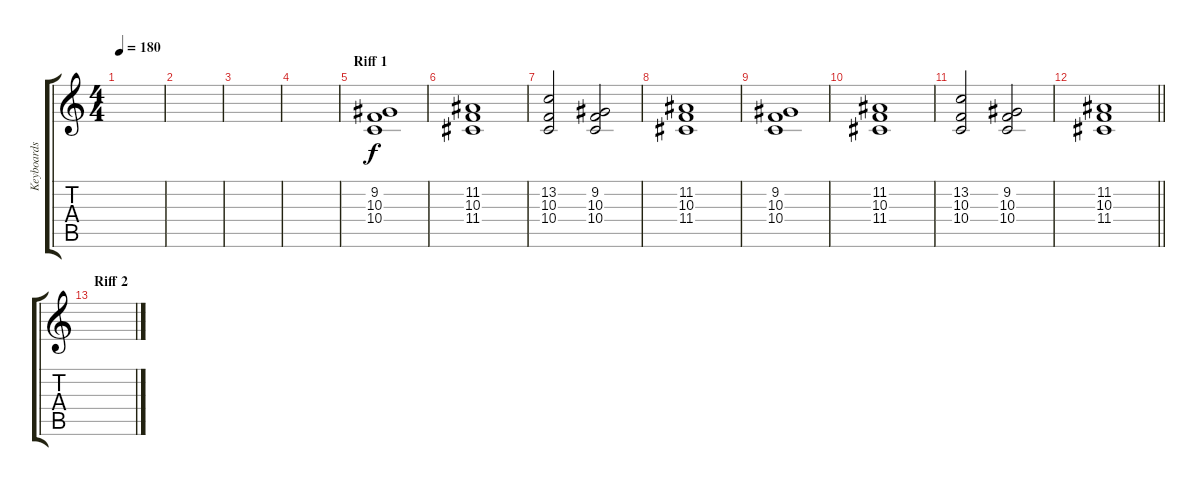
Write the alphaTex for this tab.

\track ("Keyboards 2" "Keyboards ") {instrument choiraahs}
\staff {score tabs}
\tuning (E4 B3 G3 D3 A2 E2) {hide}
\ts (4 4)
\tempo 180
\clef g2
\ks c
|
|
|
|
\section ("" "Riff 1")
(9.2 10.3 10.4).1 |
(11.2 10.3 11.4).1 |
(13.2 10.3 10.4).2 (9.2 10.3 10.4).2 |
(11.2 10.3 11.4).1 |
(9.2 10.3 10.4).1 |
(11.2 10.3 11.4).1 |
(13.2 10.3 10.4).2 (9.2 10.3 10.4).2 |
\barLineRight lightlight
(11.2 10.3 11.4).1 |
\section ("" "Riff 2")
